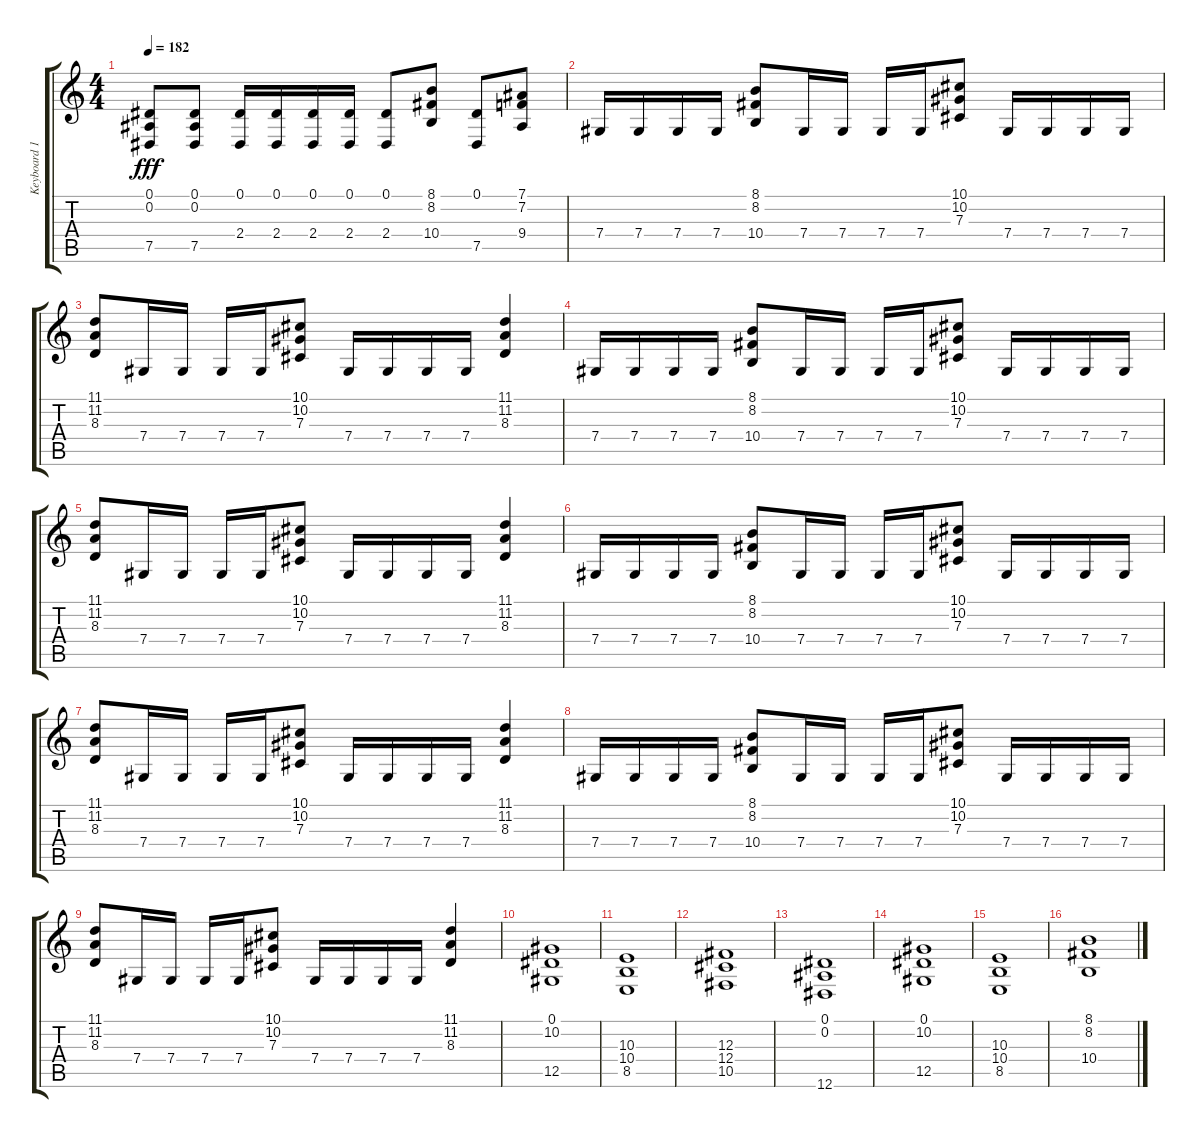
\track ("Keyboard 1" "Keyboard 1") {instrument stringensemble2}
\staff {score tabs}
\tuning (Eb4 Bb3 Gb3 Db3 Ab2 Eb2) {hide}
\ts (4 4)
\tempo 182
\clef g2
\ks c
(0.1 0.2 7.5).8{dy fff} (0.1 0.2 7.5).8 (0.1 2.4).16 (0.1 2.4).16 (0.1 2.4).16 (0.1 2.4).16 (0.1 2.4).8 (8.1 8.2 10.4).8 (0.1 7.5).8 (7.1 7.2 9.4).8 |
7.4.16 7.4.16 7.4.16 7.4.16 (8.1 8.2 10.4).8 7.4.16 7.4.16 7.4.16 7.4.16 (10.1 10.2 7.3).8 7.4.16 7.4.16 7.4.16 7.4.16 |
(11.1 11.2 8.3).8 7.4.16 7.4.16 7.4.16 7.4.16 (10.1 10.2 7.3).8 7.4.16 7.4.16 7.4.16 7.4.16 (11.1 11.2 8.3).4 |
7.4.16 7.4.16 7.4.16 7.4.16 (8.1 8.2 10.4).8 7.4.16 7.4.16 7.4.16 7.4.16 (10.1 10.2 7.3).8 7.4.16 7.4.16 7.4.16 7.4.16 |
(11.1 11.2 8.3).8 7.4.16 7.4.16 7.4.16 7.4.16 (10.1 10.2 7.3).8 7.4.16 7.4.16 7.4.16 7.4.16 (11.1 11.2 8.3).4 |
7.4.16 7.4.16 7.4.16 7.4.16 (8.1 8.2 10.4).8 7.4.16 7.4.16 7.4.16 7.4.16 (10.1 10.2 7.3).8 7.4.16 7.4.16 7.4.16 7.4.16 |
(11.1 11.2 8.3).8 7.4.16 7.4.16 7.4.16 7.4.16 (10.1 10.2 7.3).8 7.4.16 7.4.16 7.4.16 7.4.16 (11.1 11.2 8.3).4 |
7.4.16 7.4.16 7.4.16 7.4.16 (8.1 8.2 10.4).8 7.4.16 7.4.16 7.4.16 7.4.16 (10.1 10.2 7.3).8 7.4.16 7.4.16 7.4.16 7.4.16 |
(11.1 11.2 8.3).8 7.4.16 7.4.16 7.4.16 7.4.16 (10.1 10.2 7.3).8 7.4.16 7.4.16 7.4.16 7.4.16 (11.1 11.2 8.3).4 |
(0.1 10.2 12.5).1 |
(10.3 10.4 8.5).1 |
(12.3 12.4 10.5).1 |
(0.1 0.2 12.6).1 |
(0.1 10.2 12.5).1 |
(10.3 10.4 8.5).1 |
(8.1 8.2 10.4).1
